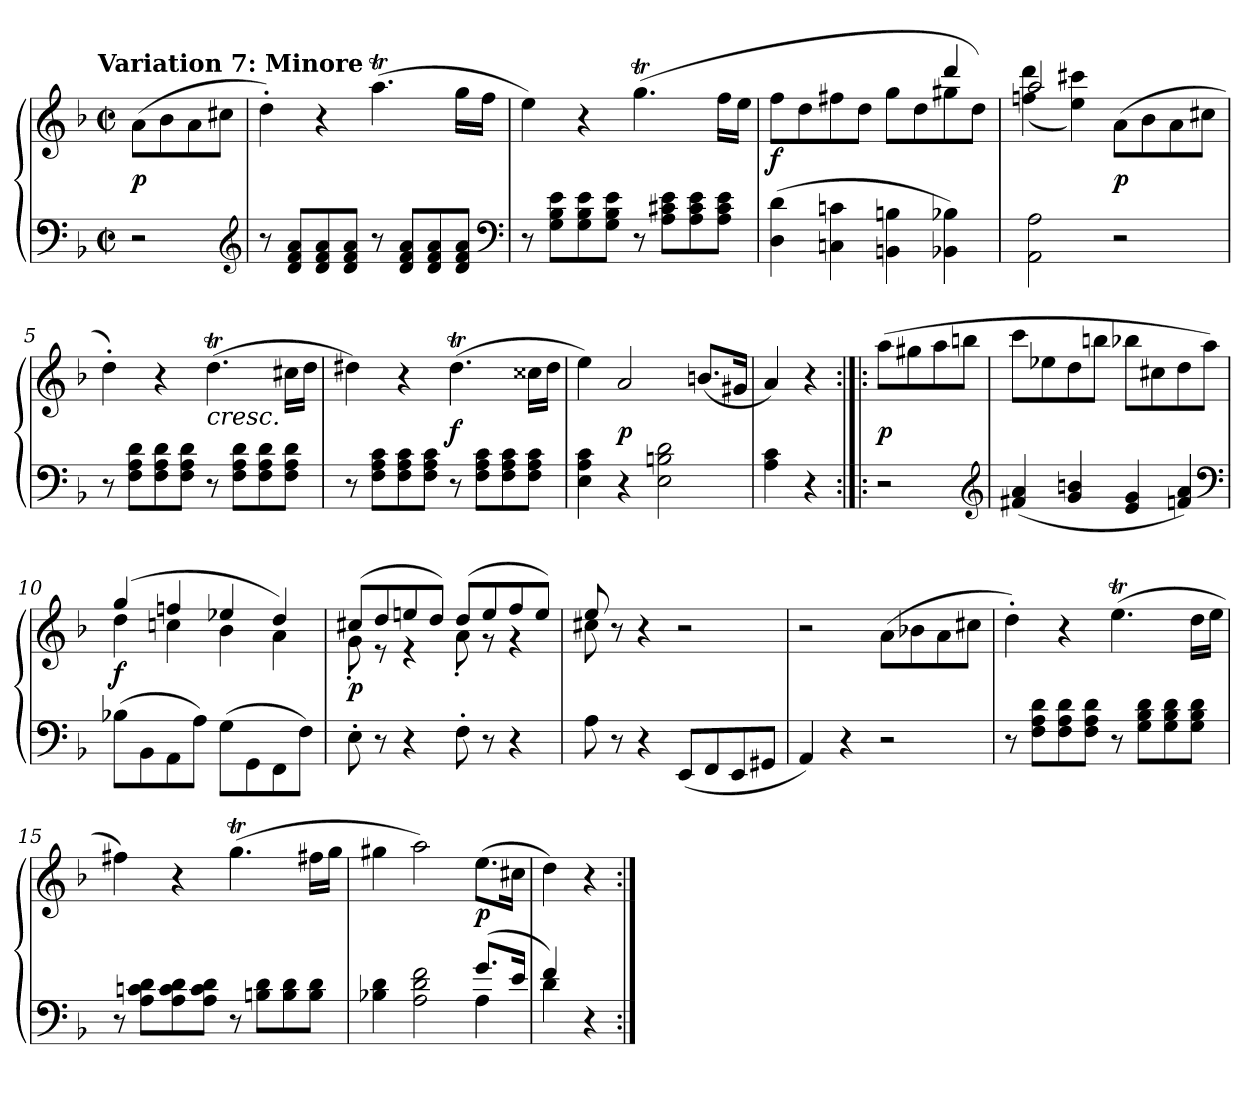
**kern	**kern	**dynam
*part1	*part1	*part1
*staff2	*staff1	*staff1/2
*clefF4	*clefG2	*
*k[b-]	*k[b-]	*
*d:	*d:	*
!!LO:TX:omd:t=Variation 7&colon; Minore
*M2/2	*M2/2	*
*met(c|)	*met(c|)	*
*MM110	*MM110	*
=	=	=
2r	(>8a\L	p
.	8b-\	.
.	8a\	.
.	8cc#X\J	.
*clefG2	*	*
=1	=1	=1
8r	4dd')	.
8d 8f 8aL	.	.
8d 8f 8a	4r	.
8d 8f 8aJ	.	.
8r	(4.aat	.
8d 8f 8aL	.	.
8d 8f 8a	.	.
8d 8f 8aJ	16ggLL	.
.	16ffJJ	.
*clefF4	*	*
=2	=2	=2
8r	4ee)	.
8G 8B- 8eL	.	.
8G 8B- 8e	4r	.
8G 8B- 8eJ	.	.
8r	(4.ggT	.
8A 8c#X 8eL	.	.
8A 8c# 8e	.	.
8A 8c# 8eJ	16ffLL	.
.	16eeJJ	.
=3	=3	=3
*	*^	*
(4D 4d	2.ryy	8ffL	f
.	.	8dd	.
4Cn 4cn	.	8ff#X	.
.	.	8ddJ	.
4BBn 4Bn	.	8ggL	.
.	.	8dd	.
4BB-X 4B-X)	4ddd	8gg#X	.
.	.	8ddJ)	.
=4	=4	=4	=4
2AA 2A	2aa	(4ffn 4ddd	.
.	.	4ee 4ccc#X)	.
2r	(8a\L	2ryy	p
.	8b-\	.	.
.	8a\	.	.
.	8cc#X\J	.	.
*	*v	*v	*
=5	=5	=5
8r	4dd')	.
8F 8A 8dL	.	.
8F 8A 8d	4r	.
8F 8A 8dJ	.	.
!	!LO:TX:b:i:t=cresc.	!
8r	(4.ddT	.
8F 8A 8dL	.	.
8F 8A 8d	.	.
8F 8A 8dJ	16cc#XLL	.
.	16ddJJ	.
=6	=6	=6
8r	4dd#X)	.
8F 8A 8cL	.	.
8F 8A 8c	4r	.
8F 8A 8cJ	.	.
8r	(4.dd#t	f
8F 8A 8cL	.	.
8F 8A 8c	.	.
8F 8A 8cJ	16cc##XLL	.
.	16dd#JJ	.
=7	=7	=7
4E 4A 4c	4ee)	.
4r	2a	p
2E 2Bn 2d	.	.
.	(8.bnL	.
.	16g#XJk	.
=8	=8	=8
4A 4c	4a)	.
4r	4r	.
=:|!|:	=:|!|:	=:|!|:
2r	(8aaL	p
.	8gg#X	.
.	8aa	.
.	8bbnJ	.
*clefG2	*	*
=9	=9	=9
(4f#X 4a	8cccL	.
.	8ee-X	.
4g 4bn	8dd	.
.	8bbnJ	.
4e 4g	8bb-XL	.
.	8cc#X	.
4fn 4a)	8dd	.
.	8aaJ)	.
*clefF4	*	*
=10	=10	=10
*	*^	*
(8B-XL	(4gg	4dd	f
8BB-	.	.	.
8AA	4ffn	4ccn	.
8AJ)	.	.	.
(8G\L	4ee-X	4b-	.
8GG\	.	.	.
8FF\	4dd)	4a	.
8F\J)	.	.	.
=11	=11	=11	=11
8E'	(8cc#XL	8g'	p
8r	8dd	8r	.
4r	8een	4r	.
.	8ddJ)	.	.
8F'	(8ddL	8a'	.
8r	8ee	8r	.
4r	8ff	4r	.
.	8eeJ)	.	.
=12	=12	=12	=12
8A	8ee	8cc#X	.
8r	8r	8ryy	.
4r	4r	4ryy	.
(8EEL	2r	2ryy	.
8FF	.	.	.
8EE	.	.	.
8GG#XJ	.	.	.
*	*v	*v	*
=13	=13	=13
4AA)	2r	.
4r	.	.
2r	(8a\L	.
.	8b-X\	.
.	8a\	.
.	8cc#X\J	.
=14	=14	=14
8r	4dd')	.
8F 8A 8dL	.	.
8F 8A 8d	4r	.
8F 8A 8dJ	.	.
8r	(4.eet	.
8G 8B- 8dL	.	.
8G 8B- 8d	.	.
8G 8B- 8dJ	16ddLL	.
.	16eeJJ	.
=15	=15	=15
8r	4ff#X)	.
8A 8cn 8dL	.	.
8A 8c 8d	4r	.
8A 8c 8dJ	.	.
8r	(4.ggT	.
8Bn 8dL	.	.
8B 8d	.	.
8B 8dJ	16ff#XLL	.
.	16ggJJ	.
=16	=16	=16
*^	*	*
2.ryy	4B-X 4d	4gg#X	.
.	2A 2d 2f	2aa)	.
(8.gL	4A	(8.eeL	p
16eJk	.	16cc#XJk	.
=17	=17	=17	=17
4f)	4d	4dd)	.
4r	4ryy	4r	.
*v	*v	*	*
=:|!	=:|!	=:|!
*-	*-	*-
